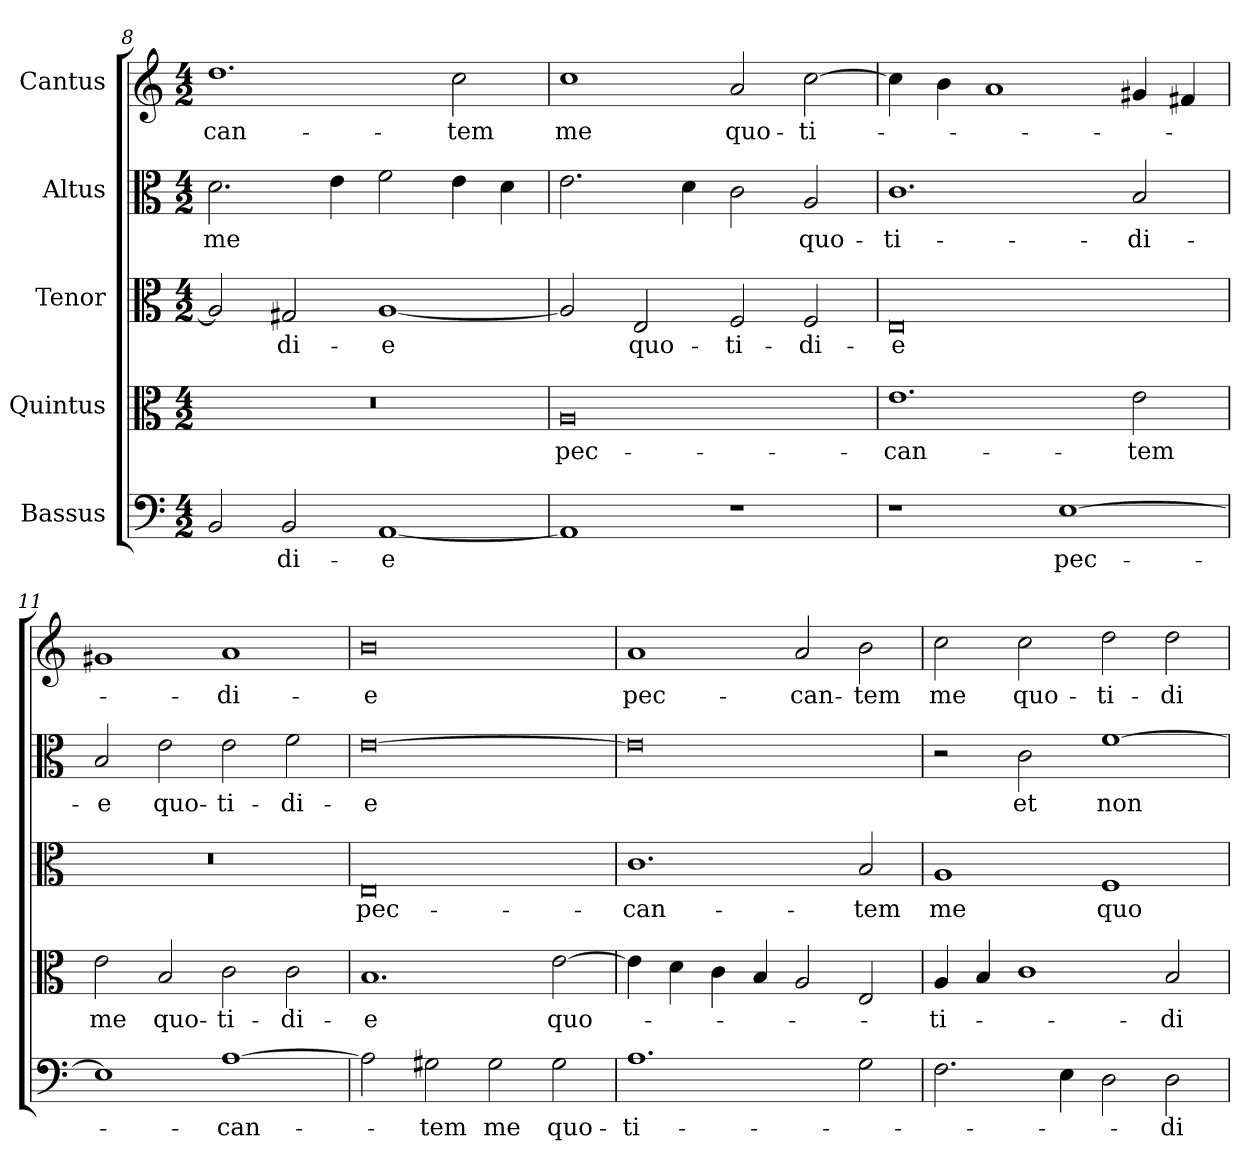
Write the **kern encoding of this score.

**kern	**text	**kern	**text	**kern	**text	**kern	**text	**kern	**text
*part5	*part5	*part4	*part4	*part3	*part3	*part2	*part2	*part1	*part1
*staff5	*staff5	*staff4	*staff4	*staff3	*staff3	*staff2	*staff2	*staff1	*staff1
*I"Bassus	*	*I"Quintus	*	*I"Tenor	*	*I"Altus	*	*I"Cantus	*
*clefF4	*	*clefC3	*	*clefC3	*	*clefC3	*	*clefG2	*
*k[]	*	*k[]	*	*k[]	*	*k[]	*	*k[]	*
*a:	*	*a:	*	*a:	*	*a:	*	*a:	*
*M4/2	*	*M4/2	*	*M4/2	*	*M4/2	*	*M4/2	*
=8	=8	=8	=8	=8	=8	=8	=8	=8	=8
!	!	!LO:N:vis=1	!	!	!	!	!	!	!
!	!	!	!	!	!	!	!LO:LY:b:color=#000000	!	!
!	!	!	!	!	!	!	!	!	!LO:LY:b:color=#000000
2BBi/	.	0r	.	2Ai/]	.	2.di\	me	1.ddi	-can-
!	!LO:LY:b:color=#000000	!	!	!	!	!	!	!	!
!	!	!	!	!	!LO:LY:b:color=#000000	!	!	!	!
2BBi/	-di-	.	.	2G#Xi/	-di-	.	.	.	.
.	.	.	.	.	.	4ei\	.	.	.
!	!LO:LY:b:color=#000000	!	!	!	!	!	!	!	!
!	!	!	!	!	!LO:LY:b:color=#000000	!	!	!	!
[1AAi	-e	.	.	[1Ai	-e	2fi\	.	.	.
!	!	!	!	!	!	!	!	!	!LO:LY:b:color=#000000
.	.	.	.	.	.	4ei\	.	2cci\	-tem
.	.	.	.	.	.	4di\	.	.	.
!!LO:LB:g=z
=9	=9	=9	=9	=9	=9	=9	=9	=9	=9
!	!	!	!LO:LY:b:color=#000000	!	!	!	!	!	!
!	!	!	!	!	!	!	!	!	!LO:LY:b:color=#000000
1AAi]	.	0Ai	pec-	2Ai/]	.	2.ei\	.	1cci	me
!	!	!	!	!	!LO:LY:b:color=#000000	!	!	!	!
.	.	.	.	2Ei/	quo-	.	.	.	.
.	.	.	.	.	.	4di\	.	.	.
!	!	!	!	!	!LO:LY:b:color=#000000	!	!	!	!
!	!	!	!	!	!	!	!	!	!LO:LY:b:color=#000000
1r	.	.	.	2Fi/	-ti-	2ci\	.	2ai/	quo-
!	!	!	!	!	!LO:LY:b:color=#000000	!	!	!	!
!	!	!	!	!	!	!	!LO:LY:b:color=#000000	!	!
!	!	!	!	!	!	!	!	!	!LO:LY:b:color=#000000
.	.	.	.	2Fi/	-di-	2Ai/	quo-	[2cci\	-ti-
=10	=10	=10	=10	=10	=10	=10	=10	=10	=10
!	!	!	!LO:LY:b:color=#000000	!	!	!	!	!	!
!	!	!	!	!	!LO:LY:b:color=#000000	!	!	!	!
!	!	!	!	!	!	!	!LO:LY:b:color=#000000	!	!
1r	.	1.ei	-can-	0Ei	-e	1.ci	-ti-	4cci\]	.
.	.	.	.	.	.	.	.	4bi\	.
.	.	.	.	.	.	.	.	1ai	.
!	!LO:LY:b:color=#000000	!	!	!	!	!	!	!	!
[1Ei	pec-	.	.	.	.	.	.	.	.
!	!	!	!LO:LY:b:color=#000000	!	!	!	!	!	!
!	!	!	!	!	!	!	!LO:LY:b:color=#000000	!	!
.	.	2ei\	-tem	.	.	2Bi/	-di-	4g#Xi/	.
.	.	.	.	.	.	.	.	4f#Xi/	.
=11	=11	=11	=11	=11	=11	=11	=11	=11	=11
!	!	!	!LO:LY:b:color=#000000	!LO:N:vis=1	!	!	!	!	!
!	!	!	!	!	!	!	!LO:LY:b:color=#000000	!	!
1Ei]	.	2ei\	me	0r	.	2Bi/	-e	1g#Xi	.
!	!	!	!LO:LY:b:color=#000000	!	!	!	!	!	!
!	!	!	!	!	!	!	!LO:LY:b:color=#000000	!	!
.	.	2Bi/	quo-	.	.	2ei\	quo-	.	.
!	!LO:LY:b:color=#000000	!	!	!	!	!	!	!	!
!	!	!	!LO:LY:b:color=#000000	!	!	!	!	!	!
!	!	!	!	!	!	!	!LO:LY:b:color=#000000	!	!
!	!	!	!	!	!	!	!	!	!LO:LY:b:color=#000000
[1Ai	-can-	2ci\	-ti-	.	.	2ei\	-ti-	1ai	-di-
!	!	!	!LO:LY:b:color=#000000	!	!	!	!	!	!
!	!	!	!	!	!	!	!LO:LY:b:color=#000000	!	!
.	.	2ci\	-di-	.	.	2fi\	-di-	.	.
=12	=12	=12	=12	=12	=12	=12	=12	=12	=12
!	!	!	!LO:LY:b:color=#000000	!	!	!	!	!	!
!	!	!	!	!	!LO:LY:b:color=#000000	!	!	!	!
!	!	!	!	!	!	!	!LO:LY:b:color=#000000	!	!
!	!	!	!	!	!	!	!	!	!LO:LY:b:color=#000000
2Ai\]	.	1.Bi	-e	0Ei	pec-	[0ei	-e	0bi	-e
!	!LO:LY:b:color=#000000	!	!	!	!	!	!	!	!
2G#Xi\	-tem	.	.	.	.	.	.	.	.
!	!LO:LY:b:color=#000000	!	!	!	!	!	!	!	!
2G#i\	me	.	.	.	.	.	.	.	.
!	!LO:LY:b:color=#000000	!	!	!	!	!	!	!	!
!	!	!	!LO:LY:b:color=#000000	!	!	!	!	!	!
2G#i\	quo-	[2ei\	quo-	.	.	.	.	.	.
!!LO:PB:g=z
=13	=13	=13	=13	=13	=13	=13	=13	=13	=13
!	!LO:LY:b:color=#000000	!	!	!	!	!	!	!	!
!	!	!	!	!	!LO:LY:b:color=#000000	!	!	!	!
!	!	!	!	!	!	!	!	!	!LO:LY:b:color=#000000
1.Ai	-ti-	4ei\]	.	1.ci	-can-	0ei]	.	1ai	pec-
.	.	4di\	.	.	.	.	.	.	.
.	.	4ci\	.	.	.	.	.	.	.
.	.	4Bi/	.	.	.	.	.	.	.
!	!	!	!	!	!	!	!	!	!LO:LY:b:color=#000000
.	.	2Ai/	.	.	.	.	.	2ai/	-can-
!	!	!	!	!	!LO:LY:b:color=#000000	!	!	!	!
!	!	!	!	!	!	!	!	!	!LO:LY:b:color=#000000
2Gi\	.	2Ei/	.	2Bi/	-tem	.	.	2bi\	-tem
=14	=14	=14	=14	=14	=14	=14	=14	=14	=14
!	!	!	!LO:LY:b:color=#000000	!	!	!	!	!	!
!	!	!	!	!	!LO:LY:b:color=#000000	!	!	!	!
!	!	!	!	!	!	!	!	!	!LO:LY:b:color=#000000
2.Fi\	.	4Ai/	-ti-	1Ai	me	2r	.	2cci\	me
.	.	4Bi/	.	.	.	.	.	.	.
!	!	!	!	!	!	!	!LO:LY:b:color=#000000	!	!
!	!	!	!	!	!	!	!	!	!LO:LY:b:color=#000000
.	.	1ci	.	.	.	2ci\	et	2cci\	quo-
4Ei\	.	.	.	.	.	.	.	.	.
!	!	!	!	!	!LO:LY:b:color=#000000	!	!	!	!
!	!	!	!	!	!	!	!LO:LY:b:color=#000000	!	!
!	!	!	!	!	!	!	!	!	!LO:LY:b:color=#000000
2Di\	.	.	.	1Fi	quo-	[1fi	non	2ddi\	-ti-
!	!LO:LY:b:color=#000000	!	!	!	!	!	!	!	!
!	!	!	!LO:LY:b:color=#000000	!	!	!	!	!	!
!	!	!	!	!	!	!	!	!	!LO:LY:b:color=#000000
2Di\	-di-	2Bi/	-di-	.	.	.	.	2ddi\	-di-
=	=	=	=	=	=	=	=	=	=
*-	*-	*-	*-	*-	*-	*-	*-	*-	*-
